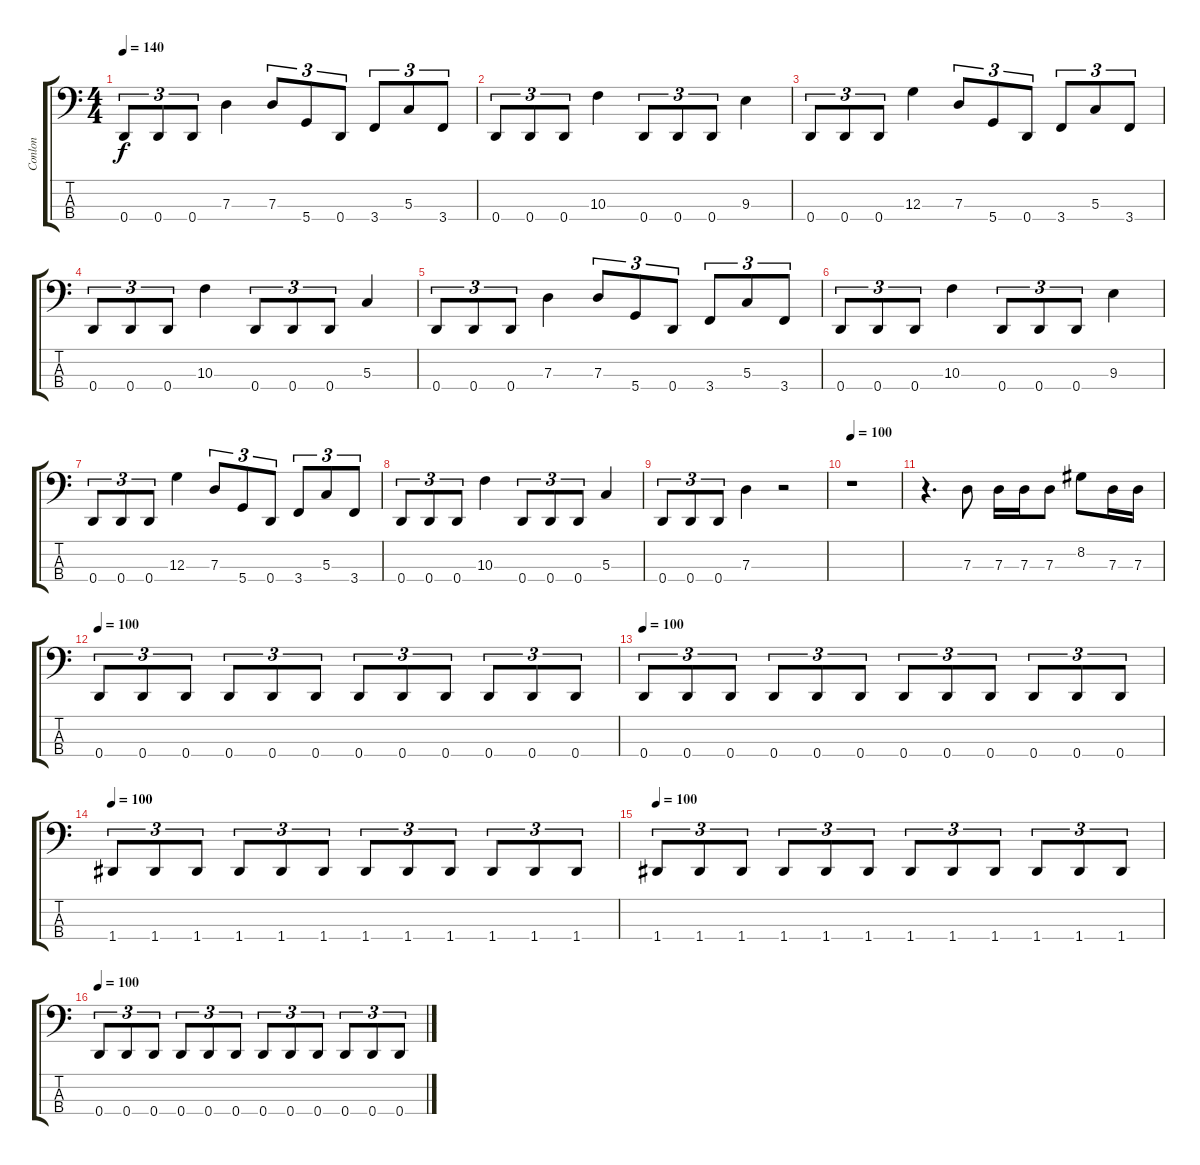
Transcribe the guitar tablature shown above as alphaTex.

\track ("Conlon" "Conlon") {instrument electricbassfinger}
\staff {score tabs}
\tuning (F2 C2 G1 D1) {hide}
\ts (4 4)
\tempo 140
\clef f4
\ks c
0.4.8{tu (3 2) dy f} 0.4.8{tu (3 2)} 0.4.8{tu (3 2)} 7.3.4 7.3.8{tu (3 2)} 5.4.8{tu (3 2)} 0.4.8{tu (3 2)} 3.4.8{tu (3 2)} 5.3.8{tu (3 2)} 3.4.8{tu (3 2)} |
0.4.8{tu (3 2)} 0.4.8{tu (3 2)} 0.4.8{tu (3 2)} 10.3.4 0.4.8{tu (3 2)} 0.4.8{tu (3 2)} 0.4.8{tu (3 2)} 9.3.4 |
0.4.8{tu (3 2)} 0.4.8{tu (3 2)} 0.4.8{tu (3 2)} 12.3.4 7.3.8{tu (3 2)} 5.4.8{tu (3 2)} 0.4.8{tu (3 2)} 3.4.8{tu (3 2)} 5.3.8{tu (3 2)} 3.4.8{tu (3 2)} |
0.4.8{tu (3 2)} 0.4.8{tu (3 2)} 0.4.8{tu (3 2)} 10.3.4 0.4.8{tu (3 2)} 0.4.8{tu (3 2)} 0.4.8{tu (3 2)} 5.3.4 |
0.4.8{tu (3 2)} 0.4.8{tu (3 2)} 0.4.8{tu (3 2)} 7.3.4 7.3.8{tu (3 2)} 5.4.8{tu (3 2)} 0.4.8{tu (3 2)} 3.4.8{tu (3 2)} 5.3.8{tu (3 2)} 3.4.8{tu (3 2)} |
0.4.8{tu (3 2)} 0.4.8{tu (3 2)} 0.4.8{tu (3 2)} 10.3.4 0.4.8{tu (3 2)} 0.4.8{tu (3 2)} 0.4.8{tu (3 2)} 9.3.4 |
0.4.8{tu (3 2)} 0.4.8{tu (3 2)} 0.4.8{tu (3 2)} 12.3.4 7.3.8{tu (3 2)} 5.4.8{tu (3 2)} 0.4.8{tu (3 2)} 3.4.8{tu (3 2)} 5.3.8{tu (3 2)} 3.4.8{tu (3 2)} |
0.4.8{tu (3 2)} 0.4.8{tu (3 2)} 0.4.8{tu (3 2)} 10.3.4 0.4.8{tu (3 2)} 0.4.8{tu (3 2)} 0.4.8{tu (3 2)} 5.3.4 |
0.4.8{tu (3 2)} 0.4.8{tu (3 2)} 0.4.8{tu (3 2)} 7.3.4 r.2 |
\tempo 100
r.1 |
r.4{d} 7.3.8 7.3.16 7.3.16 7.3.8 8.2.8 7.3.16 7.3.16 |
\tempo 100
0.4.8{tu (3 2)} 0.4.8{tu (3 2)} 0.4.8{tu (3 2)} 0.4.8{tu (3 2)} 0.4.8{tu (3 2)} 0.4.8{tu (3 2)} 0.4.8{tu (3 2)} 0.4.8{tu (3 2)} 0.4.8{tu (3 2)} 0.4.8{tu (3 2)} 0.4.8{tu (3 2)} 0.4.8{tu (3 2)} |
\tempo 100
0.4.8{tu (3 2)} 0.4.8{tu (3 2)} 0.4.8{tu (3 2)} 0.4.8{tu (3 2)} 0.4.8{tu (3 2)} 0.4.8{tu (3 2)} 0.4.8{tu (3 2)} 0.4.8{tu (3 2)} 0.4.8{tu (3 2)} 0.4.8{tu (3 2)} 0.4.8{tu (3 2)} 0.4.8{tu (3 2)} |
\tempo 100
1.4.8{tu (3 2)} 1.4.8{tu (3 2)} 1.4.8{tu (3 2)} 1.4.8{tu (3 2)} 1.4.8{tu (3 2)} 1.4.8{tu (3 2)} 1.4.8{tu (3 2)} 1.4.8{tu (3 2)} 1.4.8{tu (3 2)} 1.4.8{tu (3 2)} 1.4.8{tu (3 2)} 1.4.8{tu (3 2)} |
\tempo 100
1.4.8{tu (3 2)} 1.4.8{tu (3 2)} 1.4.8{tu (3 2)} 1.4.8{tu (3 2)} 1.4.8{tu (3 2)} 1.4.8{tu (3 2)} 1.4.8{tu (3 2)} 1.4.8{tu (3 2)} 1.4.8{tu (3 2)} 1.4.8{tu (3 2)} 1.4.8{tu (3 2)} 1.4.8{tu (3 2)} |
\tempo 100
0.4.8{tu (3 2)} 0.4.8{tu (3 2)} 0.4.8{tu (3 2)} 0.4.8{tu (3 2)} 0.4.8{tu (3 2)} 0.4.8{tu (3 2)} 0.4.8{tu (3 2)} 0.4.8{tu (3 2)} 0.4.8{tu (3 2)} 0.4.8{tu (3 2)} 0.4.8{tu (3 2)} 0.4.8{tu (3 2)}
